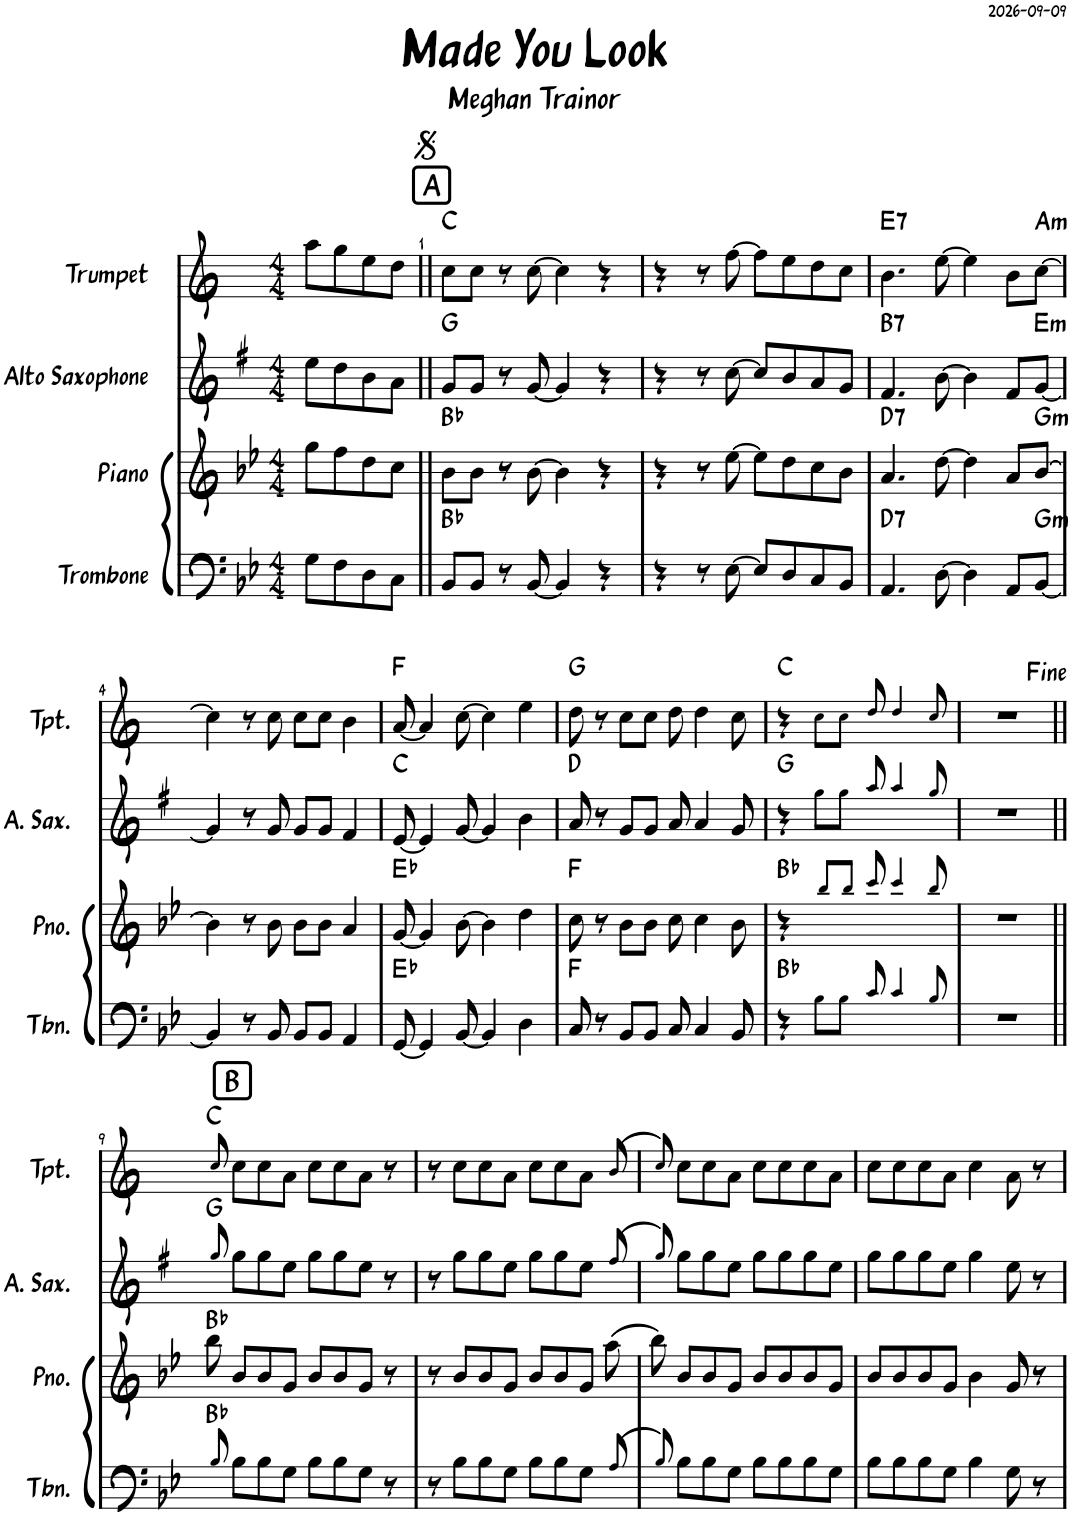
**kern	**harte	**kern	**harte	**kern	**harte	**kern	**harte
*part4	*part4	*part3	*part3	*part2	*part2	*part1	*part1
*staff4	*	*staff3	*	*staff2	*	*staff1	*
*I"Trombone	*	*I"Piano	*	*I"Alto Saxophone	*	*I"Trumpet	*
*I'Tbn.	*	*I'Pno.	*	*I'A. Sax.	*	*I'Tpt.	*
*clefF4	*	*clefG2	*	*clefG2	*	*clefG2	*
*	*	*	*	*Trd5c9	*	*Trd1c2	*
*k[b-e-]	*	*k[b-e-]	*	*k[f#]	*	*k[]	*
*M4/4	*	*M4/4	*	*M4/4	*	*M4/4	*
=	=	=	=	=	=	=	=
8G\L	.	8gg\L	.	8ee\L	.	8aa\L	.
8F\	.	8ff\	.	8dd\	.	8gg\	.
8D\	.	8dd\	.	8b\	.	8ee\	.
8C\J	.	8cc\J	.	8a\J	.	8dd\J	.
!!LO:REH:place=s1:a:cj:fs=14:t=A
=1||	=1||	=1||	=1||	=1||	=1||	=1||	=1||
8BB-/L	Bb:maj	8b-\L	Bb:maj	8g/L	G:maj	8cc\L	C:maj
8BB-/J	.	8b-\J	.	8g/J	.	8cc\J	.
8r	.	8r	.	8r	.	8r	.
[8BB-/	.	[8b-\	.	[8g/	.	[8cc\	.
4BB-/]	.	4b-\]	.	4g/]	.	4cc\]	.
4r	.	4r	.	4r	.	4r	.
=2	=2	=2	=2	=2	=2	=2	=2
4r	.	4r	.	4r	.	4r	.
8r	.	8r	.	8r	.	8r	.
[8E-\	.	[8ee-\	.	[8cc\	.	[8ff\	.
8E-/L]	.	8ee-\L]	.	8cc/L]	.	8ff\L]	.
8D/	.	8dd\	.	8b/	.	8ee\	.
8C/	.	8cc\	.	8a/	.	8dd\	.
8BB-/J	.	8b-\J	.	8g/J	.	8cc\J	.
=3	=3	=3	=3	=3	=3	=3	=3
!	!LO:H:kt=7	!	!LO:H:kt=7	!	!LO:H:kt=7	!	!LO:H:kt=7
4.AA/	D:7	4.a/	D:7	4.f#/	B:7	4.b\	E:7
[8D\	.	[8dd\	.	[8b\	.	[8ee\	.
4D\]	.	4dd\]	.	4b\]	.	4ee\]	.
8AA/L	.	8a/L	.	8f#/L	.	8b\L	.
!	!LO:H:kt=m	!	!LO:H:kt=m	!	!LO:H:kt=m	!	!LO:H:kt=m
[8BB-/J	G:min	[8b-/J	G:min	[8g/J	E:min	[8cc\J	A:min
!!LO:LB:g=z
=4	=4	=4	=4	=4	=4	=4	=4
4BB-/]	.	4b-\]	.	4g/]	.	4cc\]	.
8r	.	8r	.	8r	.	8r	.
8BB-/	.	8b-\	.	8g/	.	8cc\	.
8BB-/L	.	8b-\L	.	8g/L	.	8cc\L	.
8BB-/J	.	8b-\J	.	8g/J	.	8cc\J	.
4AA/	.	4a/	.	4f#/	.	4b\	.
=5	=5	=5	=5	=5	=5	=5	=5
[8GG/	Eb:maj	[8g/	Eb:maj	[8e/	C:maj	[8a/	F:maj
4GG/]	.	4g/]	.	4e/]	.	4a/]	.
[8BB-/	.	[8b-\	.	[8g/	.	[8cc\	.
4BB-/]	.	4b-\]	.	4g/]	.	4cc\]	.
4D\	.	4dd\	.	4b\	.	4ee\	.
=6	=6	=6	=6	=6	=6	=6	=6
8C/	F:maj	8cc\	F:maj	8a/	D:maj	8dd\	G:maj
8r	.	8r	.	8r	.	8r	.
8BB-/L	.	8b-\L	.	8g/L	.	8cc\L	.
8BB-/J	.	8b-\J	.	8g/J	.	8cc\J	.
8C/	.	8cc\	.	8a/	.	8dd\	.
4C/	.	4cc\	.	4a/	.	4dd\	.
8BB-/	.	8b-\	.	8g/	.	8cc\	.
=7	=7	=7	=7	=7	=7	=7	=7
4r	Bb:maj	4r	Bb:maj	4r	G:maj	4r	C:maj
8B-!\L	.	8bb-!/L	.	8gg!\L	.	8cc!\L	.
8B-!\J	.	8bb-!/J	.	8gg!\J	.	8cc!\J	.
8c!/	.	8ccc!/	.	8aa!/	.	8dd!/	.
4c!/	.	4ccc!/	.	4aa!/	.	4dd!/	.
8B-!/	.	8bb-!/	.	8gg!/	.	8cc!/	.
=8	=8	=8	=8	=8	=8	=8	=8
1r	.	1r	.	1r	.	1r	.
!!LO:LB:g=z
!!LO:REH:place=s1:a:cj:fs=14:t=B:qo=0.5
=9||	=9||	=9||	=9||	=9||	=9||	=9||	=9||
8B-!/	Bb:maj	8bb-\	Bb:maj	8gg!/	G:maj	8cc!/	C:maj
8B-\L	.	8b-/L	.	8gg\L	.	8cc\L	.
8B-\	.	8b-/	.	8gg\	.	8cc\	.
8G\J	.	8g/J	.	8ee\J	.	8a\J	.
8B-\L	.	8b-/L	.	8gg\L	.	8cc\L	.
8B-\	.	8b-/	.	8gg\	.	8cc\	.
8G\J	.	8g/J	.	8ee\J	.	8a\J	.
8r	.	8r	.	8r	.	8r	.
=10	=10	=10	=10	=10	=10	=10	=10
8r	.	8r	.	8r	.	8r	.
8B-\L	.	8b-/L	.	8gg\L	.	8cc\L	.
8B-\	.	8b-/	.	8gg\	.	8cc\	.
8G\J	.	8g/J	.	8ee\J	.	8a\J	.
8B-\L	.	8b-/L	.	8gg\L	.	8cc\L	.
8B-\	.	8b-/	.	8gg\	.	8cc\	.
8G\J	.	8g/J	.	8ee\J	.	8a\J	.
(>8A!/	.	(8aa\	.	(>8ff#!/	.	(>8b!/	.
=11	=11	=11	=11	=11	=11	=11	=11
8B-!/)	.	8bb-\)	.	8gg!/)	.	8cc!/)	.
8B-\L	.	8b-/L	.	8gg\L	.	8cc\L	.
8B-\	.	8b-/	.	8gg\	.	8cc\	.
8G\J	.	8g/J	.	8ee\J	.	8a\J	.
8B-\L	.	8b-/L	.	8gg\L	.	8cc\L	.
8B-\	.	8b-/	.	8gg\	.	8cc\	.
8B-\	.	8b-/	.	8gg\	.	8cc\	.
8G\J	.	8g/J	.	8ee\J	.	8a\J	.
=12	=12	=12	=12	=12	=12	=12	=12
8B-\L	.	8b-/L	.	8gg\L	.	8cc\L	.
8B-\	.	8b-/	.	8gg\	.	8cc\	.
8B-\	.	8b-/	.	8gg\	.	8cc\	.
8G\J	.	8g/J	.	8ee\J	.	8a\J	.
4B-\	.	4b-\	.	4gg\	.	4cc\	.
8G\	.	8g/	.	8ee\	.	8a\	.
8r	.	8r	.	8r	.	8r	.
=	=	=	=	=	=	=	=
*-	*-	*-	*-	*-	*-	*-	*-
